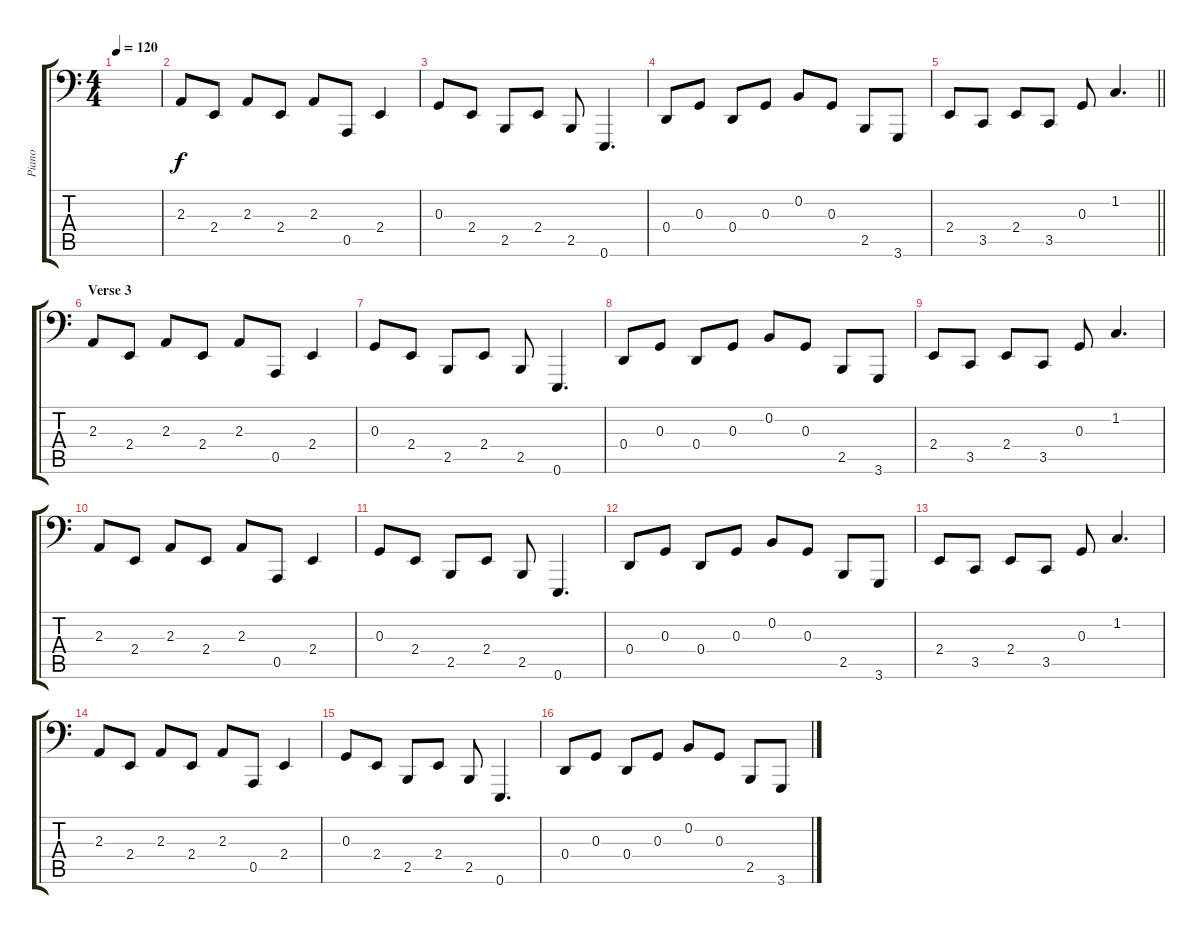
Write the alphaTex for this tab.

\track ("Piano" "Piano") {instrument acousticgrandpiano}
\staff {score tabs}
\tuning (E3 B2 G2 D2 A1 E1) {hide}
\ts (4 4)
\tempo 120
\clef f4
\ks c
|
2.3.8 2.4.8 2.3.8 2.4.8 2.3.8 0.5.8 2.4.4 |
0.3.8 2.4.8 2.5.8 2.4.8 2.5.8 0.6.4{d} |
0.4.8 0.3.8 0.4.8 0.3.8 0.2.8 0.3.8 2.5.8 3.6.8 |
\barLineRight lightlight
2.4.8 3.5.8 2.4.8 3.5.8 0.3.8 1.2.4{d} |
\section ("" "Verse 3")
2.3.8 2.4.8 2.3.8 2.4.8 2.3.8 0.5.8 2.4.4 |
0.3.8 2.4.8 2.5.8 2.4.8 2.5.8 0.6.4{d} |
0.4.8 0.3.8 0.4.8 0.3.8 0.2.8 0.3.8 2.5.8 3.6.8 |
2.4.8 3.5.8 2.4.8 3.5.8 0.3.8 1.2.4{d} |
2.3.8 2.4.8 2.3.8 2.4.8 2.3.8 0.5.8 2.4.4 |
0.3.8 2.4.8 2.5.8 2.4.8 2.5.8 0.6.4{d} |
0.4.8 0.3.8 0.4.8 0.3.8 0.2.8 0.3.8 2.5.8 3.6.8 |
2.4.8 3.5.8 2.4.8 3.5.8 0.3.8 1.2.4{d} |
2.3.8 2.4.8 2.3.8 2.4.8 2.3.8 0.5.8 2.4.4 |
0.3.8 2.4.8 2.5.8 2.4.8 2.5.8 0.6.4{d} |
0.4.8 0.3.8 0.4.8 0.3.8 0.2.8 0.3.8 2.5.8 3.6.8
